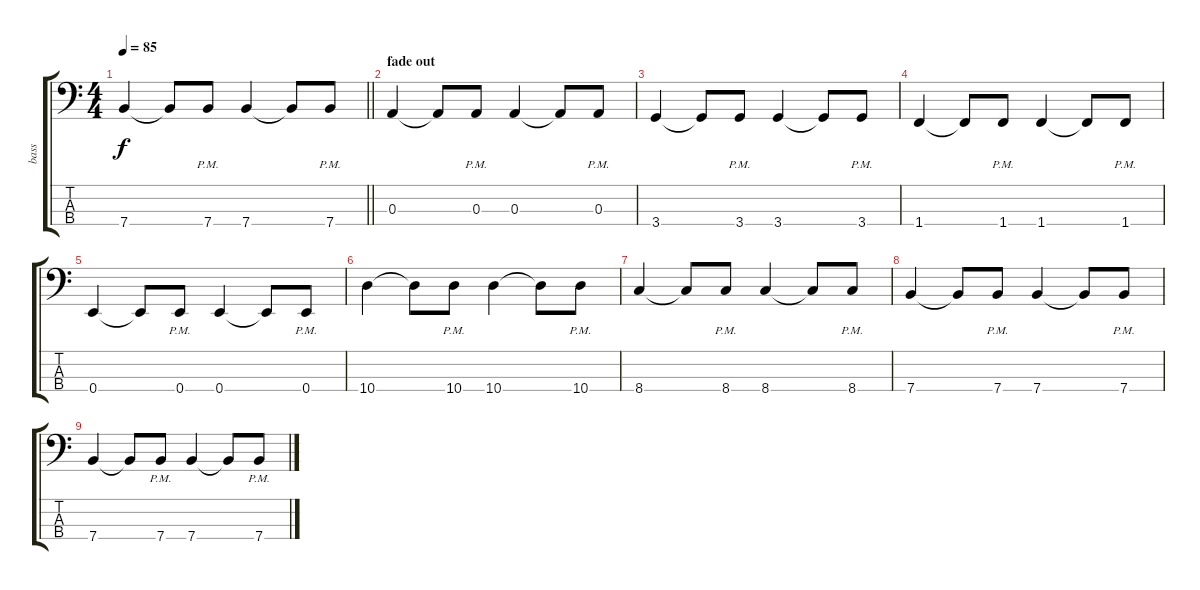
\track ("bass" "bass") {instrument acousticbass}
\staff {score tabs}
\tuning (G2 D2 A1 E1) {hide}
\ts (4 4)
\tempo 85
\clef f4
\barLineRight lightlight
\ks c
7.4.4{dy f} 7.4{t}.8 7.4{pm}.8 7.4.4 7.4{t}.8 7.4{pm}.8 |
\section ("" "fade out")
0.3.4 0.3{t}.8 0.3{pm}.8 0.3.4 0.3{t}.8 0.3{pm}.8 |
3.4.4 3.4{t}.8 3.4{pm}.8 3.4.4 3.4{t}.8 3.4{pm}.8 |
1.4.4 1.4{t}.8 1.4{pm}.8 1.4.4 1.4{t}.8 1.4{pm}.8 |
0.4.4 0.4{t}.8 0.4{pm}.8 0.4.4 0.4{t}.8 0.4{pm}.8 |
10.4.4 10.4{t}.8 10.4{pm}.8 10.4.4 10.4{t}.8 10.4{pm}.8 |
8.4.4 8.4{t}.8 8.4{pm}.8 8.4.4 8.4{t}.8 8.4{pm}.8 |
7.4.4 7.4{t}.8 7.4{pm}.8 7.4.4 7.4{t}.8 7.4{pm}.8 |
7.4.4 7.4{t}.8 7.4{pm}.8 7.4.4 7.4{t}.8 7.4{pm}.8
